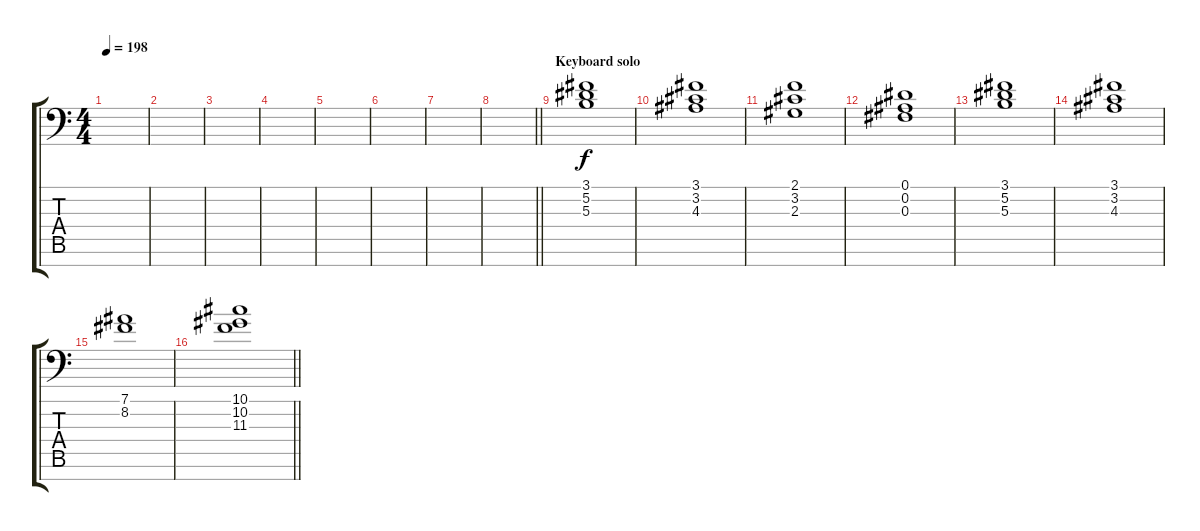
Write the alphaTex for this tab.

\track "" {instrument stringensemble1}
\staff {score tabs}
\tuning (Eb4 Bb3 Gb3 Db3 Ab2 Eb2 C-1) {hide}
\ts (4 4)
\tempo 198
\clef f4
\ks c
|
|
|
|
|
|
|
\barLineRight lightlight
|
\section ("" "Keyboard solo")
(3.1 5.2 5.3).1{instrument stringensemble1} |
(3.1 3.2 4.3).1 |
(2.1 3.2 2.3).1 |
(0.1 0.2 0.3).1 |
(3.1 5.2 5.3).1 |
(3.1 3.2 4.3).1 |
(7.1 8.2).1 |
\barLineRight lightlight
(10.1 10.2 11.3).1
